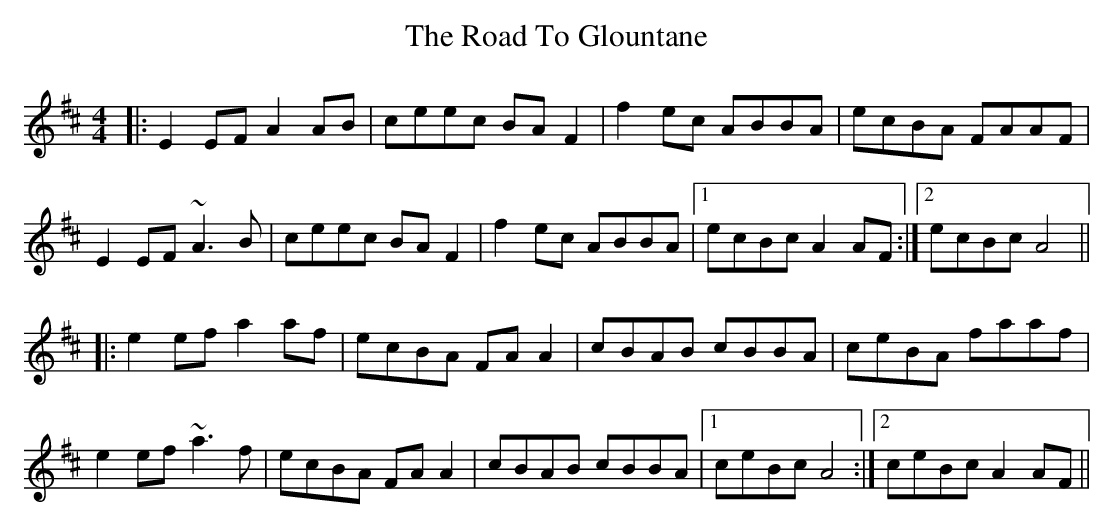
X:1
T: The Road To Glountane
M: 4/4
L: 1/8
K: Dmaj
|:E2EF A2AB|ceec BAF2|f2 ec ABBA|ecBA FAAF|
E2EF ~A3B|ceec BAF2|f2 ec ABBA|1 ecBc A2AF:|2 ecBc A4||
|:e2ef a2 af|ecBA FAA2|cBAB cBBA|ceBA faaf|
e2ef ~a3f|ecBA FAA2|cBAB cBBA|1 ceBc A4:|2 ceBc A2AF||
